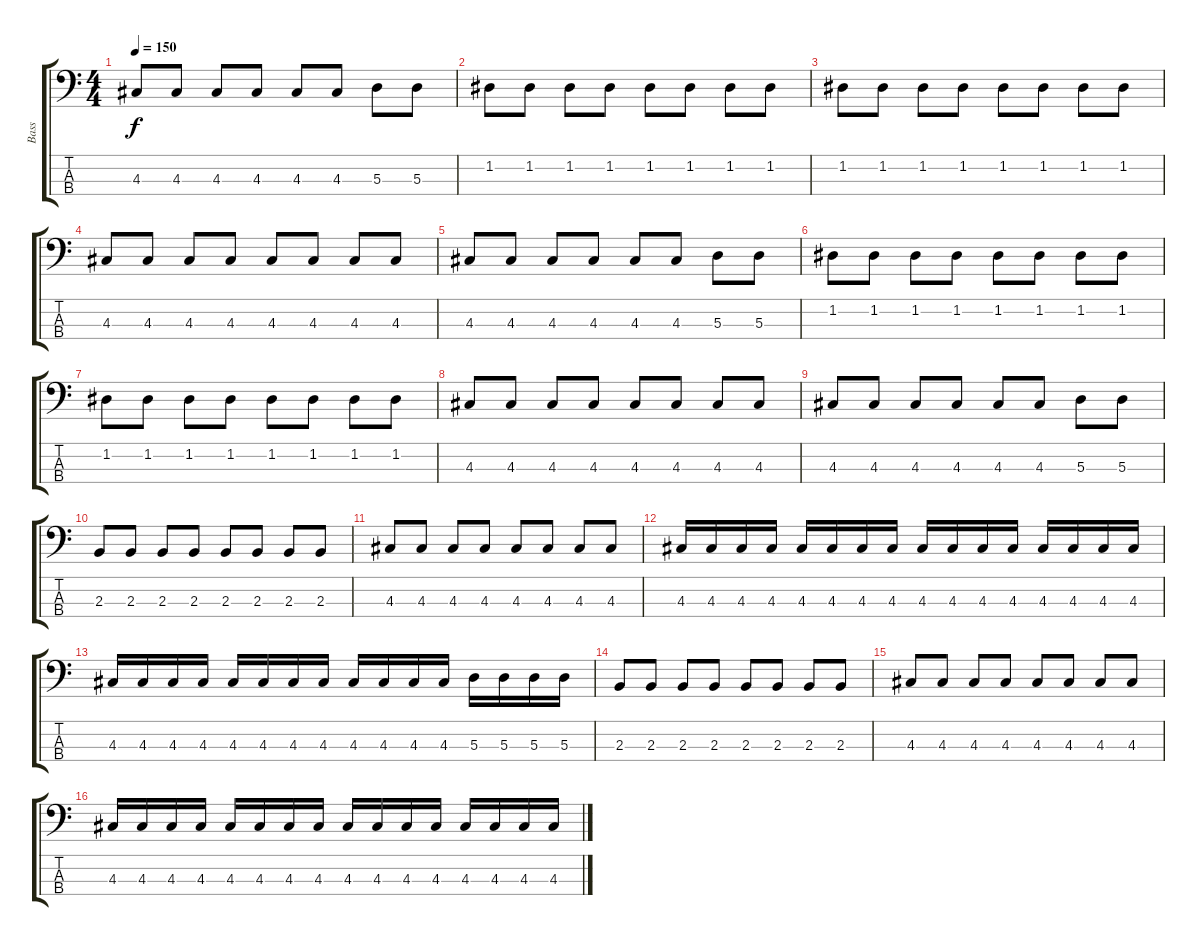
\track ("Bass" "Bass") {instrument electricbasspick}
\staff {score tabs}
\tuning (G2 D2 A1 E1) {hide}
\ts (4 4)
\tempo 150
\clef f4
\ks c
4.3.8{dy f} 4.3.8 4.3.8 4.3.8 4.3.8 4.3.8 5.3.8 5.3.8 |
1.2.8 1.2.8 1.2.8 1.2.8 1.2.8 1.2.8 1.2.8 1.2.8 |
1.2.8 1.2.8 1.2.8 1.2.8 1.2.8 1.2.8 1.2.8 1.2.8 |
4.3.8 4.3.8 4.3.8 4.3.8 4.3.8 4.3.8 4.3.8 4.3.8 |
4.3.8 4.3.8 4.3.8 4.3.8 4.3.8 4.3.8 5.3.8 5.3.8 |
1.2.8 1.2.8 1.2.8 1.2.8 1.2.8 1.2.8 1.2.8 1.2.8 |
1.2.8 1.2.8 1.2.8 1.2.8 1.2.8 1.2.8 1.2.8 1.2.8 |
4.3.8 4.3.8 4.3.8 4.3.8 4.3.8 4.3.8 4.3.8 4.3.8 |
4.3.8 4.3.8 4.3.8 4.3.8 4.3.8 4.3.8 5.3.8 5.3.8 |
2.3.8 2.3.8 2.3.8 2.3.8 2.3.8 2.3.8 2.3.8 2.3.8 |
4.3.8 4.3.8 4.3.8 4.3.8 4.3.8 4.3.8 4.3.8 4.3.8 |
4.3.16 4.3.16 4.3.16 4.3.16 4.3.16 4.3.16 4.3.16 4.3.16 4.3.16 4.3.16 4.3.16 4.3.16 4.3.16 4.3.16 4.3.16 4.3.16 |
4.3.16 4.3.16 4.3.16 4.3.16 4.3.16 4.3.16 4.3.16 4.3.16 4.3.16 4.3.16 4.3.16 4.3.16 5.3.16 5.3.16 5.3.16 5.3.16 |
2.3.8 2.3.8 2.3.8 2.3.8 2.3.8 2.3.8 2.3.8 2.3.8 |
4.3.8 4.3.8 4.3.8 4.3.8 4.3.8 4.3.8 4.3.8 4.3.8 |
4.3.16 4.3.16 4.3.16 4.3.16 4.3.16 4.3.16 4.3.16 4.3.16 4.3.16 4.3.16 4.3.16 4.3.16 4.3.16 4.3.16 4.3.16 4.3.16
